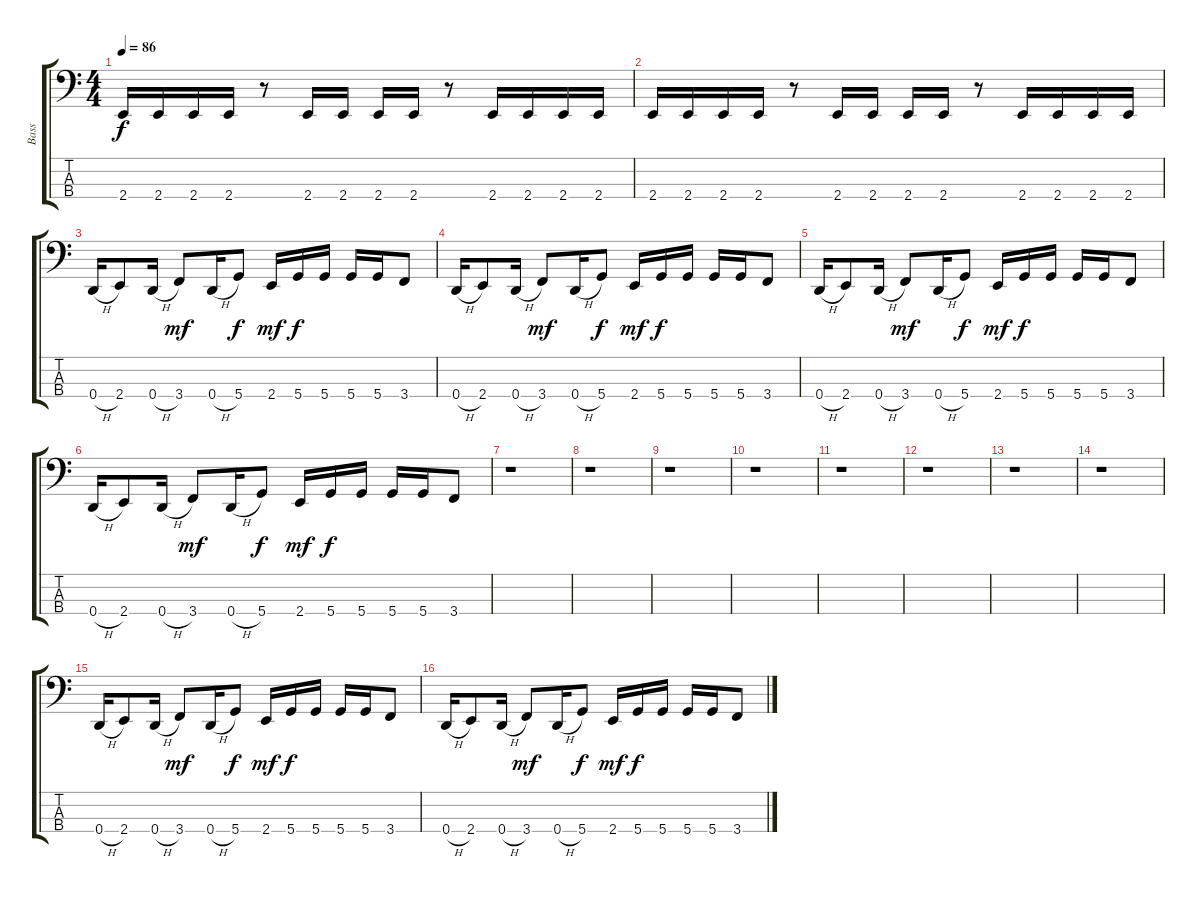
\track ("Bass" "Bass") {instrument electricbasspick}
\staff {score tabs}
\tuning (G2 D2 A1 D1) {hide}
\ts (4 4)
\tempo 86
\clef f4
\ks c
2.4.16{dy f} 2.4.16 2.4.16 2.4.16 r.8 2.4.16 2.4.16 2.4.16 2.4.16 r.8 2.4.16 2.4.16 2.4.16 2.4.16 |
2.4.16 2.4.16 2.4.16 2.4.16 r.8 2.4.16 2.4.16 2.4.16 2.4.16 r.8 2.4.16 2.4.16 2.4.16 2.4.16 |
0.4{h}.16 2.4.8 0.4{h}.16 3.4.8{dy mf} 0.4{h}.16 5.4.8{dy f} 2.4.16{dy mf} 5.4.16{dy f} 5.4.16 5.4.16 5.4.16 3.4.8 |
0.4{h}.16 2.4.8 0.4{h}.16 3.4.8{dy mf} 0.4{h}.16 5.4.8{dy f} 2.4.16{dy mf} 5.4.16{dy f} 5.4.16 5.4.16 5.4.16 3.4.8 |
0.4{h}.16 2.4.8 0.4{h}.16 3.4.8{dy mf} 0.4{h}.16 5.4.8{dy f} 2.4.16{dy mf} 5.4.16{dy f} 5.4.16 5.4.16 5.4.16 3.4.8 |
0.4{h}.16 2.4.8 0.4{h}.16 3.4.8{dy mf} 0.4{h}.16 5.4.8{dy f} 2.4.16{dy mf} 5.4.16{dy f} 5.4.16 5.4.16 5.4.16 3.4.8 |
r.1 |
r.1 |
r.1 |
r.1 |
r.1 |
r.1 |
r.1 |
r.1 |
0.4{h}.16 2.4.8 0.4{h}.16 3.4.8{dy mf} 0.4{h}.16 5.4.8{dy f} 2.4.16{dy mf} 5.4.16{dy f} 5.4.16 5.4.16 5.4.16 3.4.8 |
0.4{h}.16 2.4.8 0.4{h}.16 3.4.8{dy mf} 0.4{h}.16 5.4.8{dy f} 2.4.16{dy mf} 5.4.16{dy f} 5.4.16 5.4.16 5.4.16 3.4.8
